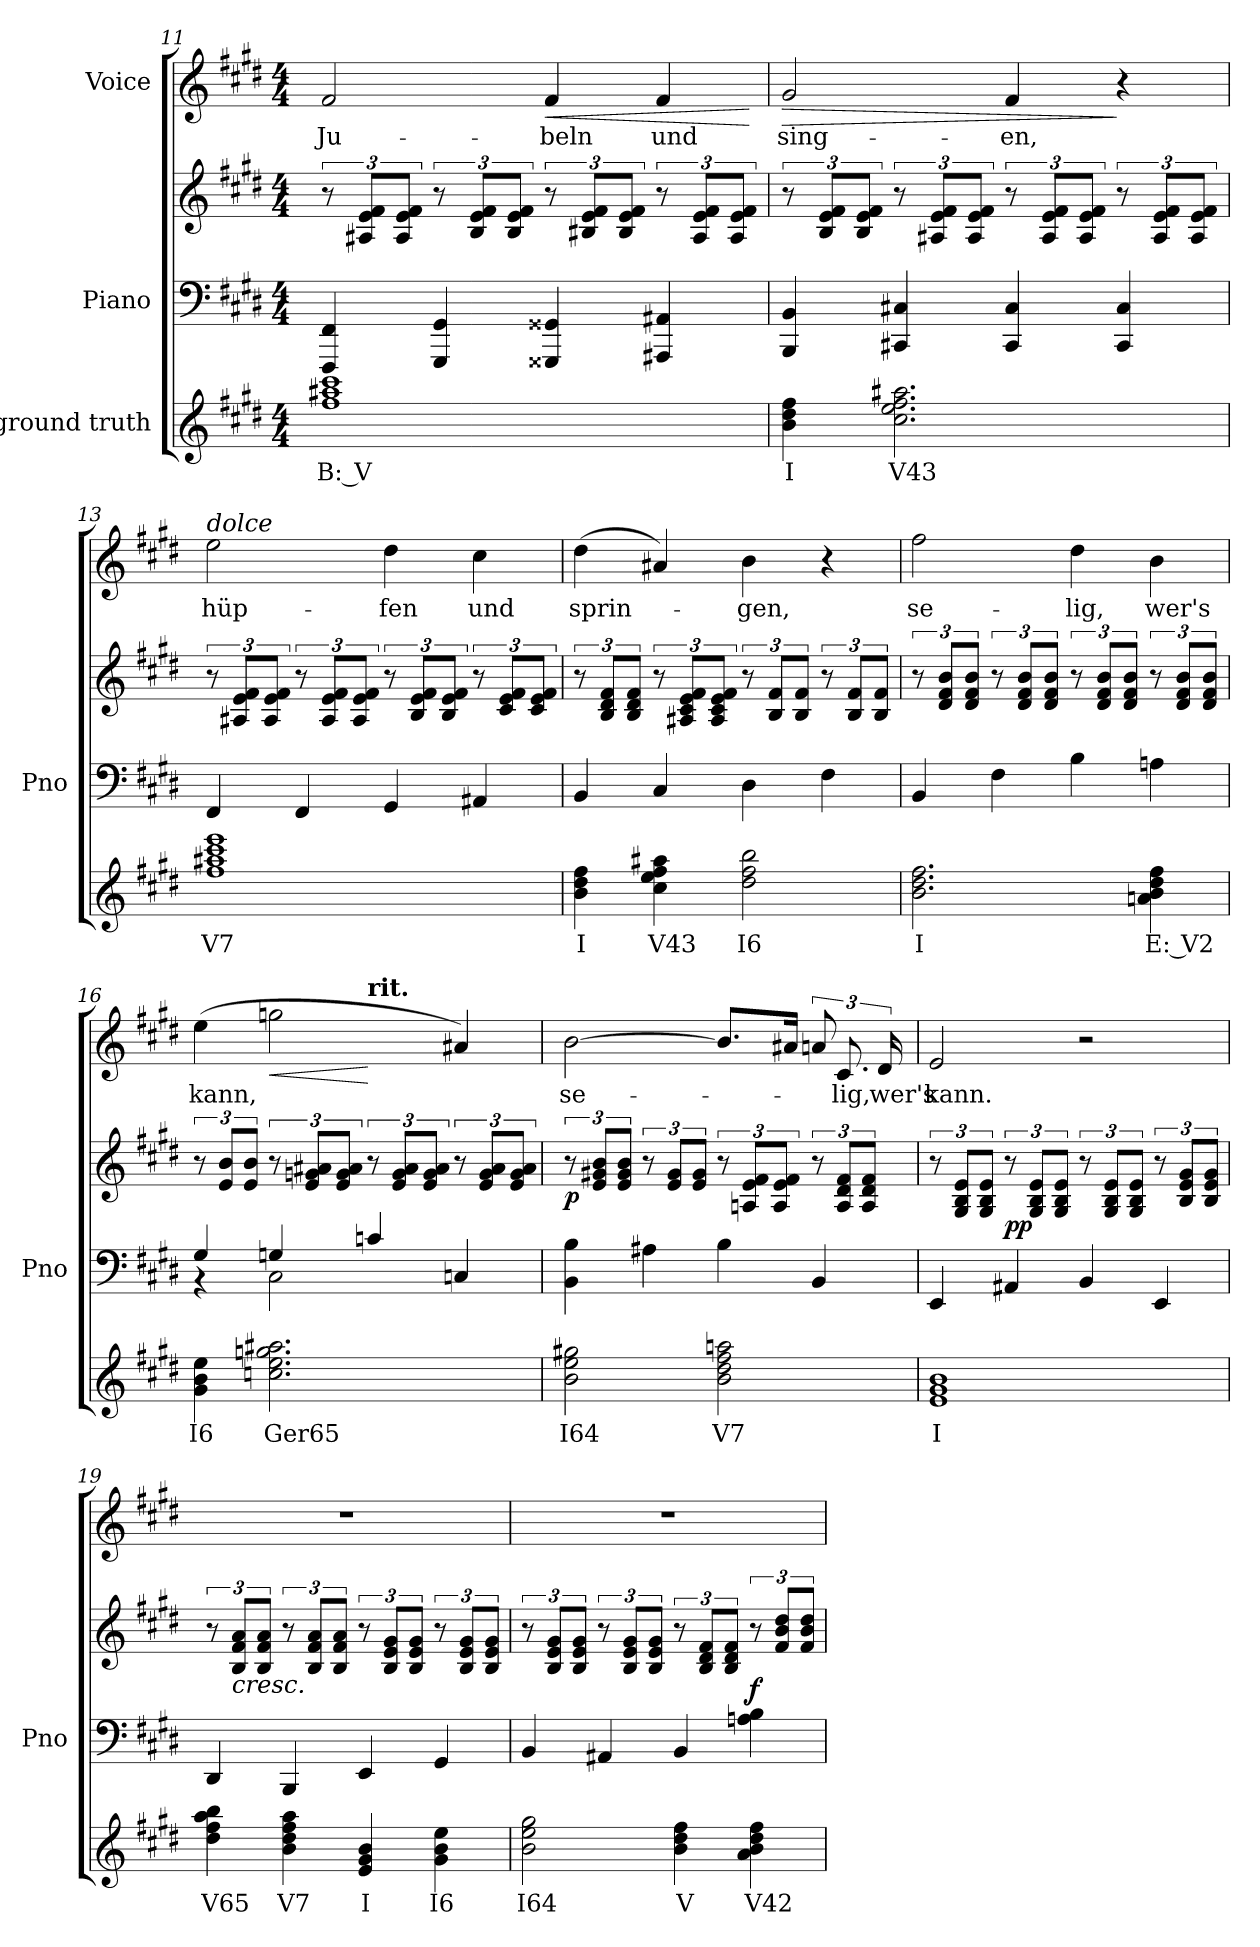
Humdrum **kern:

**kern	**text	**kern	**kern	**dynam	**kern	**text	**dynam
*part3	*part3	*part2	*part2	*part2	*part1	*part1	*part1
*staff4	*staff4	*staff3	*staff2	*staff2/3	*staff1	*staff1	*staff1
*I"ground truth	*	*I"Piano	*	*	*I"Voice	*	*
*	*	*I'Pno	*	*	*	*	*
*	*	*clefF4	*clefG2	*	*clefG2	*	*
*k[f#c#g#d#]	*	*k[f#c#g#d#]	*k[f#c#g#d#]	*	*k[f#c#g#d#]	*	*
*M4/4	*	*M4/4	*M4/4	*	*M4/4	*	*
=11	=11	=11	=11	=11	=11	=11	=11
!	!	!	!	!	!	!LO:LY:b	!
1ff# 1aa#X 1ccc#	B: V	4FFF#/ 4FF#/	12r	.	2f#/	Ju-	.
.	.	.	12A#X/ 12e/ 12f#/L	.	.	.	.
.	.	.	12A#/ 12e/ 12f#/J	.	.	.	.
.	.	4GGG#/ 4GG#/	12r	.	.	.	.
.	.	.	12B/ 12e/ 12f#/L	.	.	.	.
.	.	.	12B/ 12e/ 12f#/J	.	.	.	.
!	!	!	!	!	!	!LO:LY:b	!LO:HP:b
.	.	4GGG##X/ 4GG##X/	12r	.	4f#/	-beln	<
.	.	.	12B#X/ 12e/ 12f#/L	.	.	.	.
.	.	.	12B#/ 12e/ 12f#/J	.	.	.	.
!	!	!	!	!	!	!LO:LY:b	!
.	.	4AAA#X/ 4AA#X/	12r	.	4f#/	und	.
.	.	.	12A#/ 12e/ 12f#/L	.	.	.	.
.	.	.	12A#/ 12e/ 12f#/J	.	.	.	.
.	.	.	.	.	.	.	[
=12	=12	=12	=12	=12	=12	=12	=12
!	!	!	!	!	!	!LO:LY:b	!LO:HP:b
4b 4dd# 4ff#	I	4BBB/ 4BB/	12r	.	2g#/	sing-	>
.	.	.	12B/ 12e/ 12f#/L	.	.	.	.
.	.	.	12B/ 12e/ 12f#/J	.	.	.	.
2.cc# 2.ee 2.ff# 2.aa#X	V43	4CC#X/ 4C#X/	12r	.	.	.	.
.	.	.	12A#X/ 12e/ 12f#/L	.	.	.	.
.	.	.	12A#/ 12e/ 12f#/J	.	.	.	.
!	!	!	!	!	!	!LO:LY:b	!
.	.	4CC#/ 4C#/	12r	.	4f#/	-en,	.
.	.	.	12A#/ 12e/ 12f#/L	.	.	.	.
.	.	.	12A#/ 12e/ 12f#/J	.	.	.	.
.	.	4CC#/ 4C#/	12r	.	4r	.	]
.	.	.	12A#/ 12e/ 12f#/L	.	.	.	.
.	.	.	12A#/ 12e/ 12f#/J	.	.	.	.
=13	=13	=13	=13	=13	=13	=13	=13
!	!	!	!	!	!LO:TX:a:i:t=dolce	!	!
!	!	!	!	!	!	!LO:LY:b	!
1ff# 1aa#X 1ccc# 1eee	V7	4FF#/	12r	.	2ee\	hüp-	.
.	.	.	12A#X/ 12e/ 12f#/L	.	.	.	.
.	.	.	12A#/ 12e/ 12f#/J	.	.	.	.
.	.	4FF#/	12r	.	.	.	.
.	.	.	12A#/ 12e/ 12f#/L	.	.	.	.
.	.	.	12A#/ 12e/ 12f#/J	.	.	.	.
!	!	!	!	!	!	!LO:LY:b	!
.	.	4GG#/	12r	.	4dd#\	-fen	.
.	.	.	12B/ 12e/ 12f#/L	.	.	.	.
.	.	.	12B/ 12e/ 12f#/J	.	.	.	.
!	!	!	!	!	!	!LO:LY:b	!
.	.	4AA#X/	12r	.	4cc#\	und	.
.	.	.	12c#/ 12e/ 12f#/L	.	.	.	.
.	.	.	12c#/ 12e/ 12f#/J	.	.	.	.
=14	=14	=14	=14	=14	=14	=14	=14
!	!	!	!	!	!	!LO:LY:b	!
4b 4dd# 4ff#	I	4BB/	12r	.	(>4dd#\	sprin-	.
.	.	.	12B/ 12d#/ 12f#/L	.	.	.	.
.	.	.	12B/ 12d#/ 12f#/J	.	.	.	.
4cc# 4ee 4ff# 4aa#X	V43	4C#/	12r	.	4a#X/)	.	.
.	.	.	12A#X/ 12c#/ 12e/ 12f#/L	.	.	.	.
.	.	.	12A#/ 12c#/ 12e/ 12f#/J	.	.	.	.
!	!	!	!	!	!	!LO:LY:b	!
2dd# 2ff# 2bb	I6	4D#\	12r	.	4b\	-gen,	.
.	.	.	12B/ 12f#/L	.	.	.	.
.	.	.	12B/ 12f#/J	.	.	.	.
.	.	4F#\	12r	.	4r	.	.
.	.	.	12B/ 12f#/L	.	.	.	.
.	.	.	12B/ 12f#/J	.	.	.	.
=15	=15	=15	=15	=15	=15	=15	=15
!	!	!	!	!	!	!LO:LY:b	!
2.b 2.dd# 2.ff#	I	4BB/	12r	.	2ff#\	se-	.
.	.	.	12d#/ 12f#/ 12b/L	.	.	.	.
.	.	.	12d#/ 12f#/ 12b/J	.	.	.	.
.	.	4F#\	12r	.	.	.	.
.	.	.	12d#/ 12f#/ 12b/L	.	.	.	.
.	.	.	12d#/ 12f#/ 12b/J	.	.	.	.
!	!	!	!	!	!	!LO:LY:b	!
.	.	4B\	12r	.	4dd#\	-lig,	.
.	.	.	12d#/ 12f#/ 12b/L	.	.	.	.
.	.	.	12d#/ 12f#/ 12b/J	.	.	.	.
!	!	!	!	!	!	!LO:LY:b	!
4an 4b 4dd# 4ff#	E: V2	4An\	12r	.	4b\	wer's	.
.	.	.	12d#/ 12f#/ 12b/L	.	.	.	.
.	.	.	12d#/ 12f#/ 12b/J	.	.	.	.
=16	=16	=16	=16	=16	=16	=16	=16
*	*	*^	*	*	*	*	*
!	!	!	!	!	!	!	!LO:LY:b	!
*	*	*	*	*	*	*^	*	*
4g# 4b 4ee	I6	4G#/	4r	12r	.	(>4ee\	4reyy	kann,	.
.	.	.	.	12e/ 12b/L	.	.	.	.	.
.	.	.	.	12e/ 12b/J	.	.	.	.	.
!	!	!	!	!	!	!	!	!	!LO:HP:b
2.ccn 2.ee 2.ggn 2.aa#X	Ger65	4Gn/	2C#\	12r	.	2ggn\	4gn\yy	.	<
.	.	.	.	12e/ 12gn/ 12a#X/L	.	.	.	.	.
.	.	.	.	12e/ 12g/ 12a#/J	.	.	.	.	.
!	!	!	!	!	!	!	!LO:TX:a:B:t=rit.	!	!
.	.	4cn/	.	12r	.	.	4g\yy	.	[
.	.	.	.	12e/ 12g/ 12a#/L	.	.	.	.	.
.	.	.	.	12e/ 12g/ 12a#/J	.	.	.	.	.
.	.	4Cn/	4rGGyy	12r	.	4a#X/)	4rcyy	.	.
.	.	.	.	12e/ 12g/ 12a#/L	.	.	.	.	.
.	.	.	.	12e/ 12g/ 12a#/J	.	.	.	.	.
*	*	*v	*v	*	*	*v	*v	*	*
=17	=17	=17	=17	=17	=17	=17	=17
!	!	!	!	!LO:DY:b	!	!LO:LY:b	!
2b 2ee 2gg#X	I64	4BB\ 4B\	12r	p	[2b\	se-	.
.	.	.	12e/ 12g#X/ 12b/L	.	.	.	.
.	.	.	12e/ 12g#/ 12b/J	.	.	.	.
.	.	4A#X\	12r	.	.	.	.
.	.	.	12e/ 12g#/L	.	.	.	.
.	.	.	12e/ 12g#/J	.	.	.	.
2b 2dd# 2ff# 2aan	V7	4B\	12r	.	8.b/L]	.	.
.	.	.	12An/ 12e/ 12f#/L	.	.	.	.
.	.	.	12A/ 12e/ 12f#/J	.	.	.	.
.	.	.	.	.	16a#X/Jk	.	.
.	.	4BB/	12r	.	12an/	.	.
!	!	!	!	!	!	!LO:LY:b	!
.	.	.	12A/ 12d#/ 12f#/L	.	12.c#/	-lig,	.
.	.	.	12A/ 12d#/ 12f#/J	.	.	.	.
!	!	!	!	!	!	!LO:LY:b	!
.	.	.	.	.	24d#/	wer's	.
=18	=18	=18	=18	=18	=18	=18	=18
!	!	!	!	!	!	!LO:LY:b	!
1e 1g# 1b	I	4EE/	12r	.	2e/	kann.	.
.	.	.	12G#/ 12B/ 12e/L	.	.	.	.
.	.	.	12G#/ 12B/ 12e/J	.	.	.	.
!	!	!	!	!LO:DY:b	!	!	!
.	.	4AA#X/	12r	pp	.	.	.
.	.	.	12G#/ 12B/ 12e/L	.	.	.	.
.	.	.	12G#/ 12B/ 12e/J	.	.	.	.
.	.	4BB/	12r	.	2r	.	.
.	.	.	12G#/ 12B/ 12e/L	.	.	.	.
.	.	.	12G#/ 12B/ 12e/J	.	.	.	.
.	.	4EE/	12r	.	.	.	.
.	.	.	12B/ 12e/ 12g#/L	.	.	.	.
.	.	.	12B/ 12e/ 12g#/J	.	.	.	.
=19	=19	=19	=19	=19	=19	=19	=19
4dd# 4ff# 4aa 4bb	V65	4DD#/	12r	.	1r	.	.
!	!	!	!LO:TX:b:i:t=cresc.	!	!	!	!
.	.	.	12B/ 12f#/ 12a/L	.	.	.	.
.	.	.	12B/ 12f#/ 12a/J	.	.	.	.
4b 4dd# 4ff# 4aa	V7	4BBB/	12r	.	.	.	.
.	.	.	12B/ 12f#/ 12a/L	.	.	.	.
.	.	.	12B/ 12f#/ 12a/J	.	.	.	.
4e 4g# 4b	I	4EE/	12r	.	.	.	.
.	.	.	12B/ 12e/ 12g#/L	.	.	.	.
.	.	.	12B/ 12e/ 12g#/J	.	.	.	.
4g# 4b 4ee	I6	4GG#/	12r	.	.	.	.
.	.	.	12B/ 12e/ 12g#/L	.	.	.	.
.	.	.	12B/ 12e/ 12g#/J	.	.	.	.
=20	=20	=20	=20	=20	=20	=20	=20
2b 2ee 2gg#	I64	4BB/	12r	.	1r	.	.
.	.	.	12B/ 12e/ 12g#/L	.	.	.	.
.	.	.	12B/ 12e/ 12g#/J	.	.	.	.
.	.	4AA#X/	12r	.	.	.	.
.	.	.	12B/ 12e/ 12g#/L	.	.	.	.
.	.	.	12B/ 12e/ 12g#/J	.	.	.	.
4b 4dd# 4ff#	V	4BB/	12r	.	.	.	.
.	.	.	12B/ 12d#/ 12f#/L	.	.	.	.
.	.	.	12B/ 12d#/ 12f#/J	.	.	.	.
!	!	!	!	!LO:DY:b	!	!	!
4a 4b 4dd# 4ff#	V42	4An\ 4B\	12r	f	.	.	.
.	.	.	12f#/ 12b/ 12dd#/L	.	.	.	.
.	.	.	12f#/ 12b/ 12dd#/J	.	.	.	.
=	=	=	=	=	=	=	=
*-	*-	*-	*-	*-	*-	*-	*-
